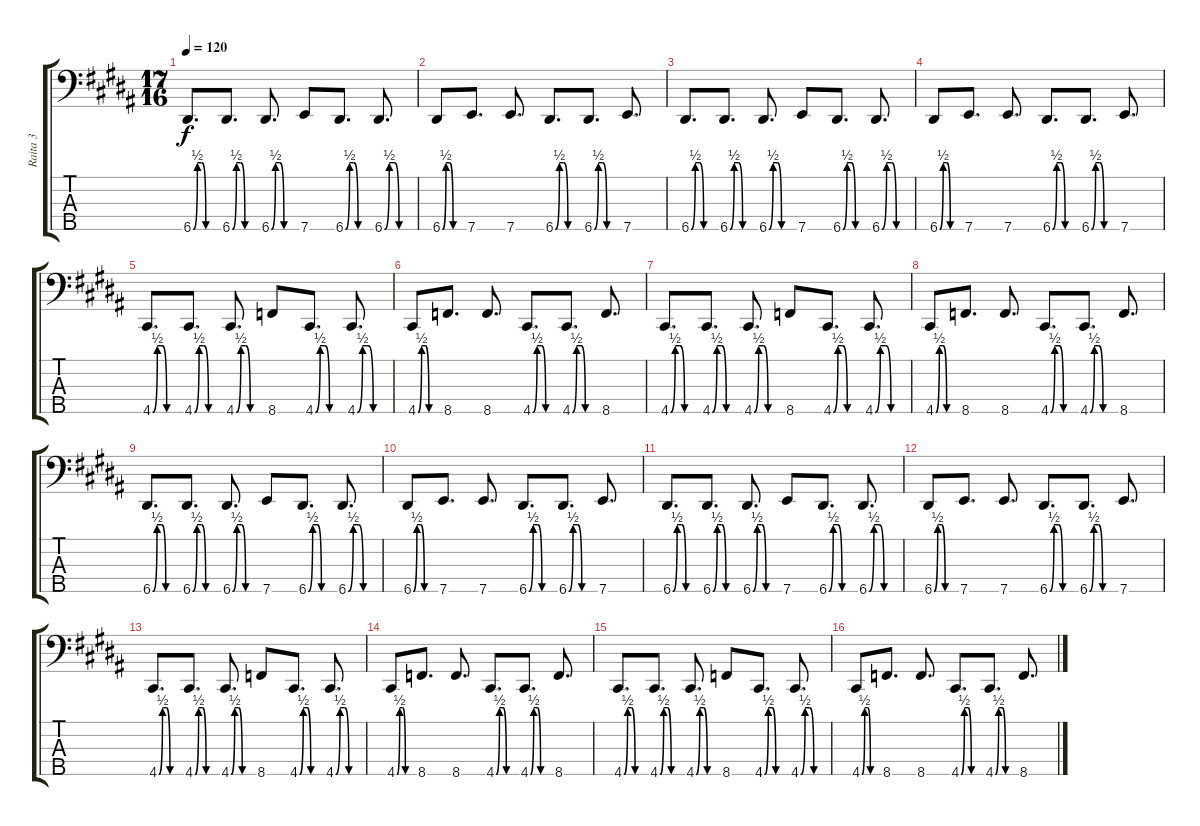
\track ("Raita 3" "Raita 3") {instrument slapbass2}
\staff {score tabs}
\tuning (G2 D2 A1 E1 A0) {hide}
\ts (17 16)
\tempo 120
\clef f4
\ks g#minor
6.5{be (custom 0 0 10 2 20 2 30 0 60 0)}.8{d dy f} 6.5{be (custom 0 0 10 2 20 2 30 0 60 0)}.8{d} 6.5{be (custom 0 0 10 2 20 2 30 0 60 0)}.8{d} 7.5.8 6.5{be (custom 0 0 10 2 20 2 30 0 60 0)}.8{d} 6.5{be (custom 0 0 10 2 20 2 30 0 60 0)}.8{d} |
6.5{be (custom 0 0 10 2 20 2 30 0 60 0)}.8 7.5.8{d} 7.5.8{d} 6.5{be (custom 0 0 10 2 20 2 30 0 60 0)}.8{d} 6.5{be (custom 0 0 10 2 20 2 30 0 60 0)}.8{d} 7.5.8{d} |
6.5{be (custom 0 0 10 2 20 2 30 0 60 0)}.8{d} 6.5{be (custom 0 0 10 2 20 2 30 0 60 0)}.8{d} 6.5{be (custom 0 0 10 2 20 2 30 0 60 0)}.8{d} 7.5.8 6.5{be (custom 0 0 10 2 20 2 30 0 60 0)}.8{d} 6.5{be (custom 0 0 10 2 20 2 30 0 60 0)}.8{d} |
6.5{be (custom 0 0 10 2 20 2 30 0 60 0)}.8 7.5.8{d} 7.5.8{d} 6.5{be (custom 0 0 10 2 20 2 30 0 60 0)}.8{d} 6.5{be (custom 0 0 10 2 20 2 30 0 60 0)}.8{d} 7.5.8{d} |
4.5{be (custom 0 0 10 2 20 2 30 0 60 0)}.8{d} 4.5{be (custom 0 0 10 2 20 2 30 0 60 0)}.8{d} 4.5{be (custom 0 0 10 2 20 2 30 0 60 0)}.8{d} 8.5.8 4.5{be (custom 0 0 10 2 20 2 30 0 60 0)}.8{d} 4.5{be (custom 0 0 10 2 20 2 30 0 60 0)}.8{d} |
4.5{be (custom 0 0 10 2 20 2 30 0 60 0)}.8 8.5.8{d} 8.5.8{d} 4.5{be (custom 0 0 10 2 20 2 30 0 60 0)}.8{d} 4.5{be (custom 0 0 10 2 20 2 30 0 60 0)}.8{d} 8.5.8{d} |
4.5{be (custom 0 0 10 2 20 2 30 0 60 0)}.8{d} 4.5{be (custom 0 0 10 2 20 2 30 0 60 0)}.8{d} 4.5{be (custom 0 0 10 2 20 2 30 0 60 0)}.8{d} 8.5.8 4.5{be (custom 0 0 10 2 20 2 30 0 60 0)}.8{d} 4.5{be (custom 0 0 10 2 20 2 30 0 60 0)}.8{d} |
4.5{be (custom 0 0 10 2 20 2 30 0 60 0)}.8 8.5.8{d} 8.5.8{d} 4.5{be (custom 0 0 10 2 20 2 30 0 60 0)}.8{d} 4.5{be (custom 0 0 10 2 20 2 30 0 60 0)}.8{d} 8.5.8{d} |
6.5{be (custom 0 0 10 2 20 2 30 0 60 0)}.8{d} 6.5{be (custom 0 0 10 2 20 2 30 0 60 0)}.8{d} 6.5{be (custom 0 0 10 2 20 2 30 0 60 0)}.8{d} 7.5.8 6.5{be (custom 0 0 10 2 20 2 30 0 60 0)}.8{d} 6.5{be (custom 0 0 10 2 20 2 30 0 60 0)}.8{d} |
6.5{be (custom 0 0 10 2 20 2 30 0 60 0)}.8 7.5.8{d} 7.5.8{d} 6.5{be (custom 0 0 10 2 20 2 30 0 60 0)}.8{d} 6.5{be (custom 0 0 10 2 20 2 30 0 60 0)}.8{d} 7.5.8{d} |
6.5{be (custom 0 0 10 2 20 2 30 0 60 0)}.8{d} 6.5{be (custom 0 0 10 2 20 2 30 0 60 0)}.8{d} 6.5{be (custom 0 0 10 2 20 2 30 0 60 0)}.8{d} 7.5.8 6.5{be (custom 0 0 10 2 20 2 30 0 60 0)}.8{d} 6.5{be (custom 0 0 10 2 20 2 30 0 60 0)}.8{d} |
6.5{be (custom 0 0 10 2 20 2 30 0 60 0)}.8 7.5.8{d} 7.5.8{d} 6.5{be (custom 0 0 10 2 20 2 30 0 60 0)}.8{d} 6.5{be (custom 0 0 10 2 20 2 30 0 60 0)}.8{d} 7.5.8{d} |
4.5{be (custom 0 0 10 2 20 2 30 0 60 0)}.8{d} 4.5{be (custom 0 0 10 2 20 2 30 0 60 0)}.8{d} 4.5{be (custom 0 0 10 2 20 2 30 0 60 0)}.8{d} 8.5.8 4.5{be (custom 0 0 10 2 20 2 30 0 60 0)}.8{d} 4.5{be (custom 0 0 10 2 20 2 30 0 60 0)}.8{d} |
4.5{be (custom 0 0 10 2 20 2 30 0 60 0)}.8 8.5.8{d} 8.5.8{d} 4.5{be (custom 0 0 10 2 20 2 30 0 60 0)}.8{d} 4.5{be (custom 0 0 10 2 20 2 30 0 60 0)}.8{d} 8.5.8{d} |
4.5{be (custom 0 0 10 2 20 2 30 0 60 0)}.8{d} 4.5{be (custom 0 0 10 2 20 2 30 0 60 0)}.8{d} 4.5{be (custom 0 0 10 2 20 2 30 0 60 0)}.8{d} 8.5.8 4.5{be (custom 0 0 10 2 20 2 30 0 60 0)}.8{d} 4.5{be (custom 0 0 10 2 20 2 30 0 60 0)}.8{d} |
4.5{be (custom 0 0 10 2 20 2 30 0 60 0)}.8 8.5.8{d} 8.5.8{d} 4.5{be (custom 0 0 10 2 20 2 30 0 60 0)}.8{d} 4.5{be (custom 0 0 10 2 20 2 30 0 60 0)}.8{d} 8.5.8{d}
